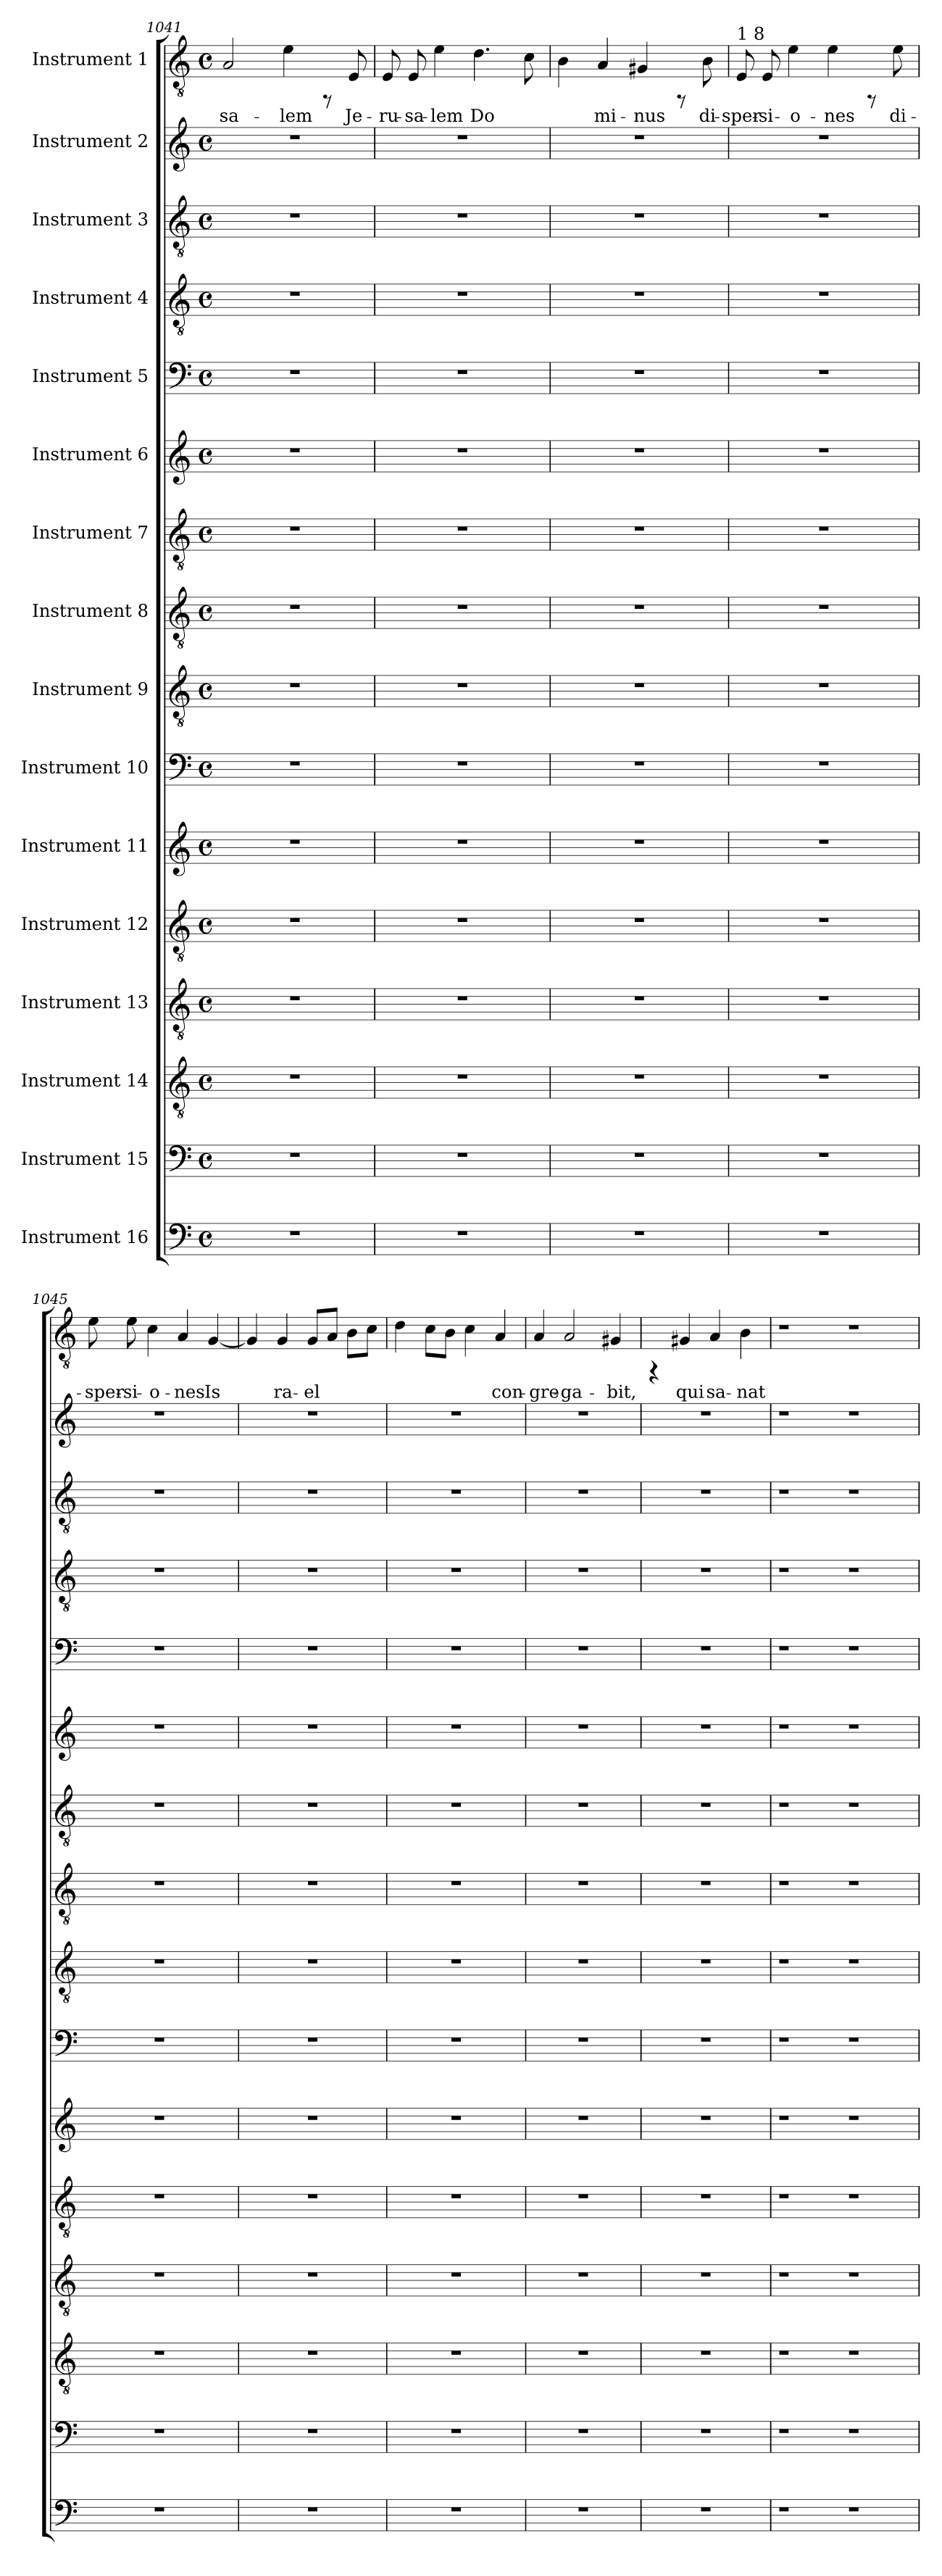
**kern	**kern	**kern	**kern	**kern	**kern	**kern	**kern	**kern	**kern	**kern	**kern	**kern	**kern	**kern	**kern	**text
*part16	*part15	*part14	*part13	*part12	*part11	*part10	*part9	*part8	*part7	*part6	*part5	*part4	*part3	*part2	*part1	*part1
*staff16	*staff15	*staff14	*staff13	*staff12	*staff11	*staff10	*staff9	*staff8	*staff7	*staff6	*staff5	*staff4	*staff3	*staff2	*staff1	*staff1
*I"Instrument 16	*I"Instrument 15	*I"Instrument 14	*I"Instrument 13	*I"Instrument 12	*I"Instrument 11	*I"Instrument 10	*I"Instrument 9	*I"Instrument 8	*I"Instrument 7	*I"Instrument 6	*I"Instrument 5	*I"Instrument 4	*I"Instrument 3	*I"Instrument 2	*I"Instrument 1	*
*clefF4	*clefF4	*clefGv2	*clefGv2	*clefGv2	*clefG2	*clefF4	*clefGv2	*clefGv2	*clefGv2	*clefG2	*clefF4	*clefGv2	*clefGv2	*clefG2	*clefGv2	*
*k[]	*k[]	*k[]	*k[]	*k[]	*k[]	*k[]	*k[]	*k[]	*k[]	*k[]	*k[]	*k[]	*k[]	*k[]	*k[]	*
*C:	*C:	*C:	*C:	*C:	*C:	*C:	*C:	*C:	*C:	*C:	*C:	*C:	*C:	*C:	*C:	*
*M4/4	*M4/4	*M4/4	*M4/4	*M4/4	*M4/4	*M4/4	*M4/4	*M4/4	*M4/4	*M4/4	*M4/4	*M4/4	*M4/4	*M4/4	*M4/4	*
*met(c)	*met(c)	*met(c)	*met(c)	*met(c)	*met(c)	*met(c)	*met(c)	*met(c)	*met(c)	*met(c)	*met(c)	*met(c)	*met(c)	*met(c)	*met(c)	*
=1041	=1041	=1041	=1041	=1041	=1041	=1041	=1041	=1041	=1041	=1041	=1041	=1041	=1041	=1041	=1041	=1041
!	!	!	!	!	!	!	!	!	!	!	!	!	!	!	!	!LO:LY:b:cj
1r	1r	1r	1r	1r	1r	1r	1r	1r	1r	1r	1r	1r	1r	1r	2A/	-sa-
!	!	!	!	!	!	!	!	!	!	!	!	!	!	!	!	!LO:LY:b:cj
.	.	.	.	.	.	.	.	.	.	.	.	.	.	.	4e\	-lem
.	.	.	.	.	.	.	.	.	.	.	.	.	.	.	8rFF	.
!	!	!	!	!	!	!	!	!	!	!	!	!	!	!	!	!LO:LY:b:cj
.	.	.	.	.	.	.	.	.	.	.	.	.	.	.	8E/	Je-
=1042	=1042	=1042	=1042	=1042	=1042	=1042	=1042	=1042	=1042	=1042	=1042	=1042	=1042	=1042	=1042	=1042
!	!	!	!	!	!	!	!	!	!	!	!	!	!	!	!	!LO:LY:b:cj
1r	1r	1r	1r	1r	1r	1r	1r	1r	1r	1r	1r	1r	1r	1r	8E/	-ru-
!	!	!	!	!	!	!	!	!	!	!	!	!	!	!	!	!LO:LY:b:cj
.	.	.	.	.	.	.	.	.	.	.	.	.	.	.	8E/	-sa-
!	!	!	!	!	!	!	!	!	!	!	!	!	!	!	!	!LO:LY:b:cj
.	.	.	.	.	.	.	.	.	.	.	.	.	.	.	4e\	-lem
!	!	!	!	!	!	!	!	!	!	!	!	!	!	!	!	!LO:LY:b:cj
.	.	.	.	.	.	.	.	.	.	.	.	.	.	.	4.d\	Do-
!	!	!	!	!	!	!	!	!	!	!	!	!	!	!	!	!LO:LY:b:cj
.	.	.	.	.	.	.	.	.	.	.	.	.	.	.	8c\	--
=1043	=1043	=1043	=1043	=1043	=1043	=1043	=1043	=1043	=1043	=1043	=1043	=1043	=1043	=1043	=1043	=1043
!	!	!	!	!	!	!	!	!	!	!	!	!	!	!	!	!LO:LY:b:cj
1r	1r	1r	1r	1r	1r	1r	1r	1r	1r	1r	1r	1r	1r	1r	4B\	--
!	!	!	!	!	!	!	!	!	!	!	!	!	!	!	!	!LO:LY:b:cj
.	.	.	.	.	.	.	.	.	.	.	.	.	.	.	4A/	-mi-
!	!	!	!	!	!	!	!	!	!	!	!	!	!	!	!	!LO:LY:b:cj
.	.	.	.	.	.	.	.	.	.	.	.	.	.	.	4G#X/	-nus
.	.	.	.	.	.	.	.	.	.	.	.	.	.	.	8rFF	.
!	!	!	!	!	!	!	!	!	!	!	!	!	!	!	!	!LO:LY:b:cj
.	.	.	.	.	.	.	.	.	.	.	.	.	.	.	8B\	di-
!!LO:LB:g=z
=1044	=1044	=1044	=1044	=1044	=1044	=1044	=1044	=1044	=1044	=1044	=1044	=1044	=1044	=1044	=1044	=1044
!	!	!	!	!	!	!	!	!	!	!	!	!	!	!	!LO:TX:a:t=1 8	!
!	!	!	!	!	!	!	!	!	!	!	!	!	!	!	!	!LO:LY:b:cj
1r	1r	1r	1r	1r	1r	1r	1r	1r	1r	1r	1r	1r	1r	1r	8E/	-sper-
!	!	!	!	!	!	!	!	!	!	!	!	!	!	!	!	!LO:LY:b:cj
.	.	.	.	.	.	.	.	.	.	.	.	.	.	.	8E/	-si-
!	!	!	!	!	!	!	!	!	!	!	!	!	!	!	!	!LO:LY:b:cj
.	.	.	.	.	.	.	.	.	.	.	.	.	.	.	4e\	-o-
!	!	!	!	!	!	!	!	!	!	!	!	!	!	!	!	!LO:LY:b:cj
.	.	.	.	.	.	.	.	.	.	.	.	.	.	.	4e\	-nes
.	.	.	.	.	.	.	.	.	.	.	.	.	.	.	8rFF	.
!	!	!	!	!	!	!	!	!	!	!	!	!	!	!	!	!LO:LY:b:cj
.	.	.	.	.	.	.	.	.	.	.	.	.	.	.	8e\	di-
=1045	=1045	=1045	=1045	=1045	=1045	=1045	=1045	=1045	=1045	=1045	=1045	=1045	=1045	=1045	=1045	=1045
!	!	!	!	!	!	!	!	!	!	!	!	!	!	!	!	!LO:LY:b:cj
1r	1r	1r	1r	1r	1r	1r	1r	1r	1r	1r	1r	1r	1r	1r	8e\	-sper-
!	!	!	!	!	!	!	!	!	!	!	!	!	!	!	!	!LO:LY:b:cj
.	.	.	.	.	.	.	.	.	.	.	.	.	.	.	8e\	-si-
!	!	!	!	!	!	!	!	!	!	!	!	!	!	!	!	!LO:LY:b:cj
.	.	.	.	.	.	.	.	.	.	.	.	.	.	.	4c\	-o-
!	!	!	!	!	!	!	!	!	!	!	!	!	!	!	!	!LO:LY:b:cj
.	.	.	.	.	.	.	.	.	.	.	.	.	.	.	4A/	-nes
!	!	!	!	!	!	!	!	!	!	!	!	!	!	!	!	!LO:LY:b:cj
.	.	.	.	.	.	.	.	.	.	.	.	.	.	.	[<4G/	Is-
=1046	=1046	=1046	=1046	=1046	=1046	=1046	=1046	=1046	=1046	=1046	=1046	=1046	=1046	=1046	=1046	=1046
!	!	!	!	!	!	!	!	!	!	!	!	!	!	!	!	!LO:LY:b:cj
1r	1r	1r	1r	1r	1r	1r	1r	1r	1r	1r	1r	1r	1r	1r	4G/]	--
!	!	!	!	!	!	!	!	!	!	!	!	!	!	!	!	!LO:LY:b:cj
.	.	.	.	.	.	.	.	.	.	.	.	.	.	.	4G/	-ra-
!	!	!	!	!	!	!	!	!	!	!	!	!	!	!	!	!LO:LY:b:cj
.	.	.	.	.	.	.	.	.	.	.	.	.	.	.	8G/L	-el
!	!	!	!	!	!	!	!	!	!	!	!	!	!	!	!	!LO:LY:b:cj
.	.	.	.	.	.	.	.	.	.	.	.	.	.	.	8A/J	.
!	!	!	!	!	!	!	!	!	!	!	!	!	!	!	!	!LO:LY:b:cj
.	.	.	.	.	.	.	.	.	.	.	.	.	.	.	8B\L	.
!	!	!	!	!	!	!	!	!	!	!	!	!	!	!	!	!LO:LY:b:cj
.	.	.	.	.	.	.	.	.	.	.	.	.	.	.	8c\J	.
=1047	=1047	=1047	=1047	=1047	=1047	=1047	=1047	=1047	=1047	=1047	=1047	=1047	=1047	=1047	=1047	=1047
!	!	!	!	!	!	!	!	!	!	!	!	!	!	!	!	!LO:LY:b:cj
1r	1r	1r	1r	1r	1r	1r	1r	1r	1r	1r	1r	1r	1r	1r	4d\	.
!	!	!	!	!	!	!	!	!	!	!	!	!	!	!	!	!LO:LY:b:cj
.	.	.	.	.	.	.	.	.	.	.	.	.	.	.	8c\L	.
!	!	!	!	!	!	!	!	!	!	!	!	!	!	!	!	!LO:LY:b:cj
.	.	.	.	.	.	.	.	.	.	.	.	.	.	.	8B\J	.
!	!	!	!	!	!	!	!	!	!	!	!	!	!	!	!	!LO:LY:b:cj
.	.	.	.	.	.	.	.	.	.	.	.	.	.	.	4c\	.
!	!	!	!	!	!	!	!	!	!	!	!	!	!	!	!	!LO:LY:b:cj
.	.	.	.	.	.	.	.	.	.	.	.	.	.	.	4A/	con-
=1048	=1048	=1048	=1048	=1048	=1048	=1048	=1048	=1048	=1048	=1048	=1048	=1048	=1048	=1048	=1048	=1048
!	!	!	!	!	!	!	!	!	!	!	!	!	!	!	!	!LO:LY:b:cj
1r	1r	1r	1r	1r	1r	1r	1r	1r	1r	1r	1r	1r	1r	1r	4A/	-gre-
!	!	!	!	!	!	!	!	!	!	!	!	!	!	!	!	!LO:LY:b:cj
.	.	.	.	.	.	.	.	.	.	.	.	.	.	.	2A/	-ga-
!	!	!	!	!	!	!	!	!	!	!	!	!	!	!	!	!LO:LY:b:cj
.	.	.	.	.	.	.	.	.	.	.	.	.	.	.	4G#X/	-bit,
=1049	=1049	=1049	=1049	=1049	=1049	=1049	=1049	=1049	=1049	=1049	=1049	=1049	=1049	=1049	=1049	=1049
1r	1r	1r	1r	1r	1r	1r	1r	1r	1r	1r	1r	1r	1r	1r	4rFF	.
!	!	!	!	!	!	!	!	!	!	!	!	!	!	!	!	!LO:LY:b:cj
.	.	.	.	.	.	.	.	.	.	.	.	.	.	.	4G#X/	qui
!	!	!	!	!	!	!	!	!	!	!	!	!	!	!	!	!LO:LY:b:cj
.	.	.	.	.	.	.	.	.	.	.	.	.	.	.	4A/	sa-
!	!	!	!	!	!	!	!	!	!	!	!	!	!	!	!	!LO:LY:b:cj
.	.	.	.	.	.	.	.	.	.	.	.	.	.	.	4B\	-nat
!!LO:LB:g=z
=1050	=1050	=1050	=1050	=1050	=1050	=1050	=1050	=1050	=1050	=1050	=1050	=1050	=1050	=1050	=1050	=1050
1r	1r	1r	1r	1r	1r	1r	1r	1r	1r	1r	1r	1r	1r	1r	1r	.
1r	1r	1r	1r	1r	1r	1r	1r	1r	1r	1r	1r	1r	1r	1r	1r	.
=	=	=	=	=	=	=	=	=	=	=	=	=	=	=	=	=
*-	*-	*-	*-	*-	*-	*-	*-	*-	*-	*-	*-	*-	*-	*-	*-	*-
